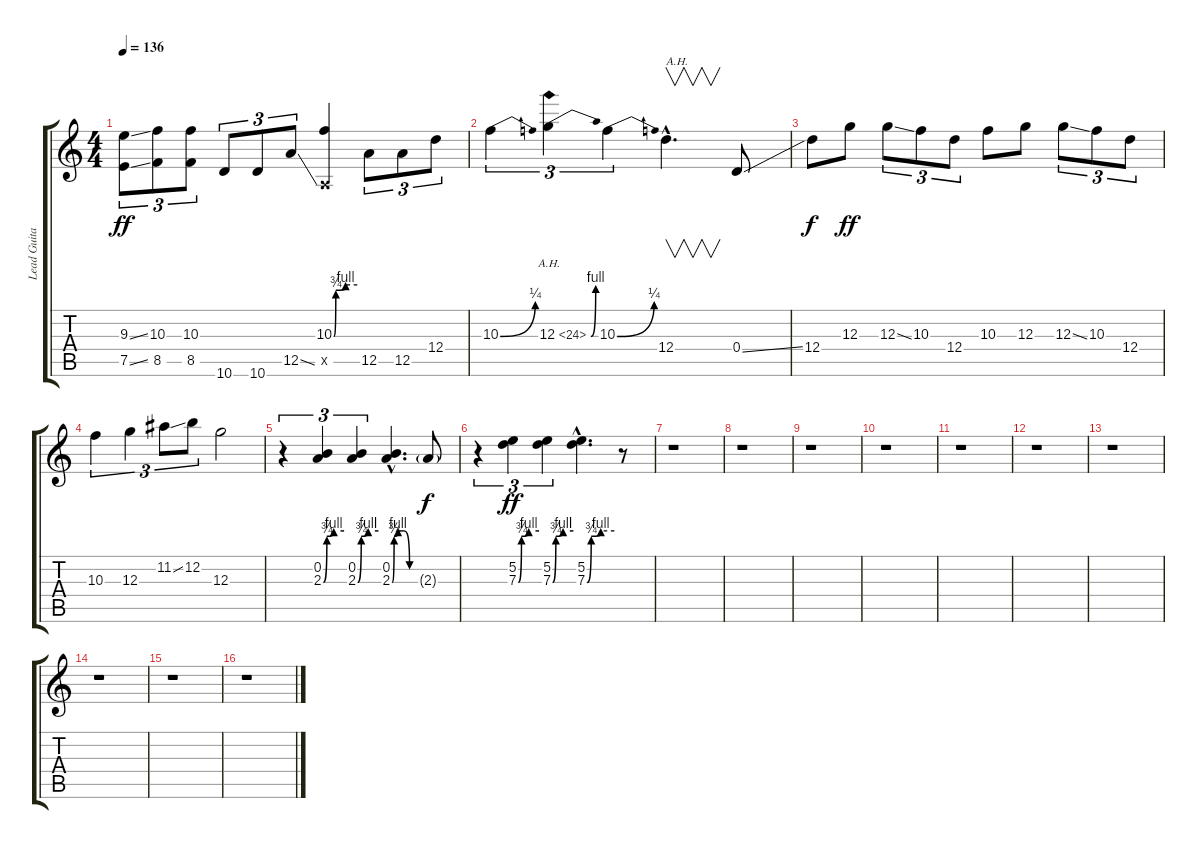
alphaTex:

\track ("Lead Guitar" "Lead Guita") {instrument overdrivenguitar}
\staff {score tabs}
\tuning (E4 B3 G3 D3 A2 E2) {hide}
\ts (4 4)
\tempo 136
\clef g2
\ks c
(9.3{ss} 7.5{ss}).8{tu (3 2) dy ff balance 16} (10.3 8.5).8{tu (3 2)} (10.3 8.5).8{tu (3 2)} 10.6.8{tu (3 2)} 10.6.8{tu (3 2)} 12.5{ss}.8{tu (3 2)} (10.3{be (custom 0 0 5 3 30 4 60 4)} 0.5{x}).4 12.5.8{tu (3 2)} 12.5.8{tu (3 2)} 12.4.8{tu (3 2)} |
10.3{be (bend 0 0 60 1)}.4{tu (3 2)} 12.3{be (bend 0 0 60 4) ah 12}.4{tu (3 2) instrument guitarharmonics} 10.3{be (bend 0 0 60 1)}.4{tu (3 2) instrument overdrivenguitar} 12.4{hac}.4{v d txt "A.H." instrument guitarharmonics} 0.4{ss}.8{balance 0 instrument overdrivenguitar} |
12.4.8{dy f} 12.3.8{dy ff} 12.3{ss}.8{tu (3 2)} 10.3.8{tu (3 2)} 12.4.8{tu (3 2)} 10.3.8 12.3.8 12.3{ss}.8{tu (3 2)} 10.3.8{tu (3 2)} 12.4.8{tu (3 2)} |
10.3.4{tu (3 2)} 12.3.4{tu (3 2)} 11.2{ss}.8{tu (3 2)} 12.2.8{tu (3 2)} 12.3.2 |
r.4{tu (3 2) balance 16} (0.2 2.3{be (custom 0 0 10 3 30 4 60 4)}).4{tu (3 2)} (0.2 2.3{be (custom 0 0 10 3 30 4 60 4)}).4{tu (3 2)} (0.2{hac} 2.3{be (custom 0 0 5 3 15 4 30 4 45 0 60 0) hac}).4{d} 2.3{g}.8{dy f} |
r.4{tu (3 2) balance 16} (5.2 7.3{be (custom 0 0 9 3 30 4 60 4)}).4{tu (3 2) dy ff} (5.2 7.3{be (custom 0 0 9 3 30 4 60 4)}).4{tu (3 2)} (5.2{hac} 7.3{be (custom 0 0 9 3 30 4 60 4) hac}).4{d} r.8 |
r.1{balance 0} |
r.1 |
r.1 |
r.1 |
r.1 |
r.1 |
r.1 |
r.1 |
r.1 |
r.1
